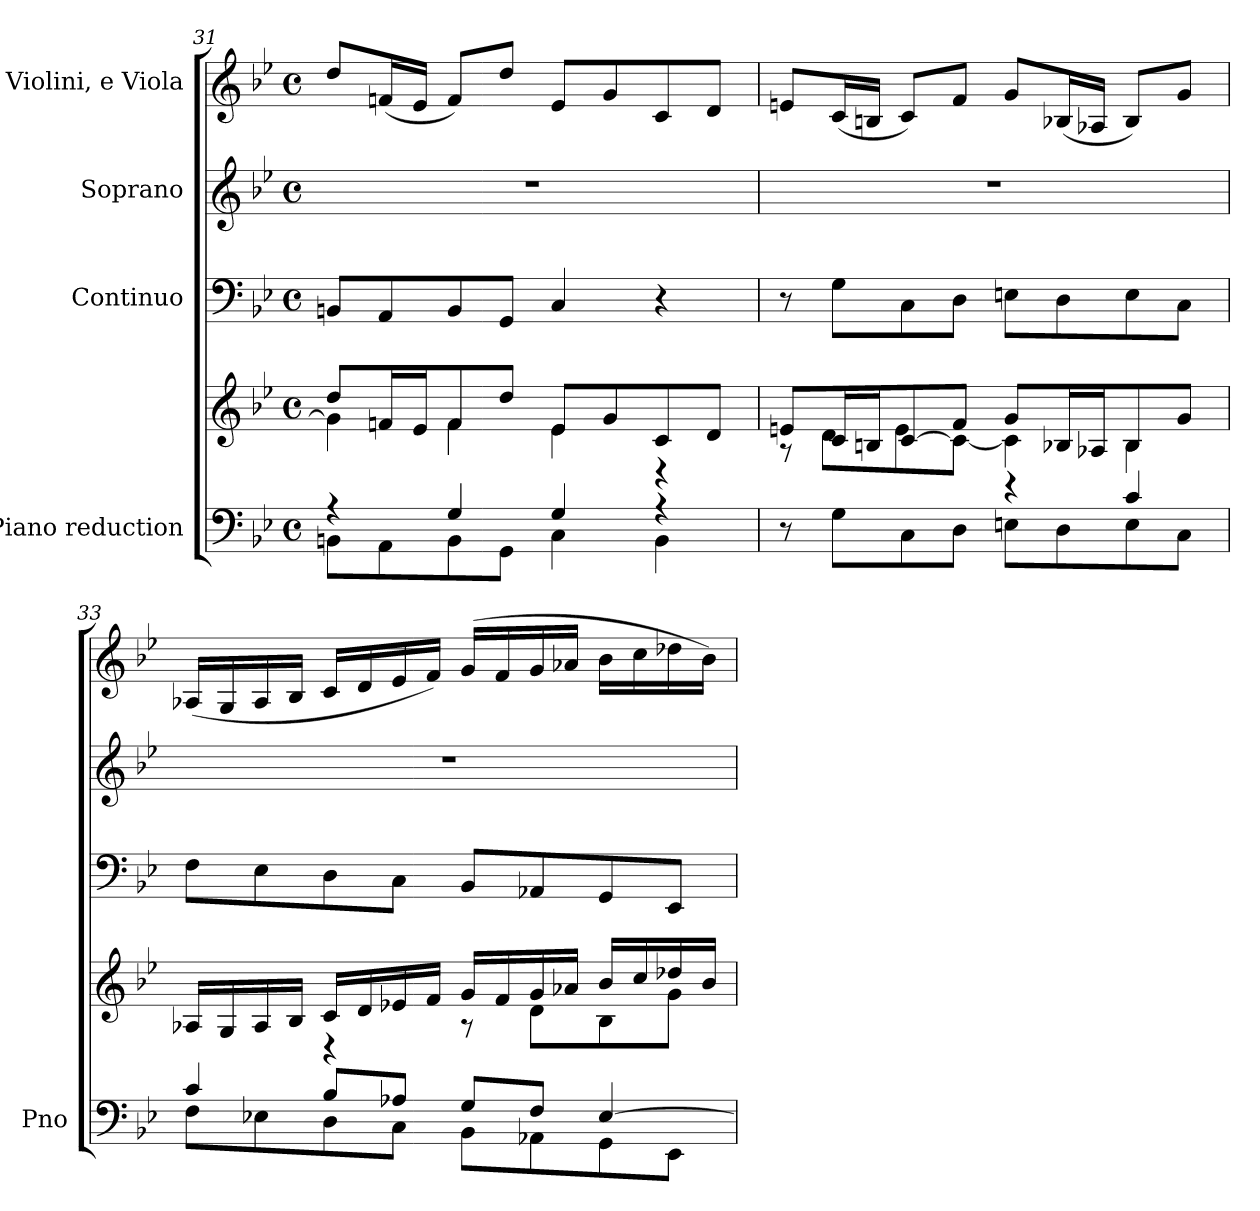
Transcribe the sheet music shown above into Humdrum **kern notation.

**kern	**kern	**kern	**kern	**kern
*part4	*part4	*part3	*part2	*part1
*staff5	*staff4	*staff3	*staff2	*staff1
*I"Piano reduction	*	*I"Continuo	*I"Soprano	*I"Violini, e Viola
*I'Pno	*	*	*	*
*clefF4	*clefG2	*clefF4	*clefG2	*clefG2
*k[b-e-]	*k[b-e-]	*k[b-e-]	*k[b-e-]	*k[b-e-]
*M4/4	*M4/4	*M4/4	*M4/4	*M4/4
*met(c)	*met(c)	*met(c)	*met(c)	*met(c)
=31	=31	=31	=31	=31
*^	*^	*	*	*
4r	8BBn\L	8dd/L	4g\]	8BBn/L	1r	8dd/L
.	8AA\	16fn/L	.	8AA/	.	(16fn/L
.	.	16e-/J	.	.	.	16e-/JJ
4G/	8BB\	8f/	4f\	8BB/	.	8f/L)
.	8GG\J	8dd/J	.	8GG/J	.	8dd/J
4G/	4C\	8e-/L	4e-\	4C/	.	8e-/L
.	.	8g/	.	.	.	8g/
4r	4BB\	8c/	4r	4r	.	8c/
.	.	8d/J	.	.	.	8d/J
=32	=32	=32	=32	=32	=32	=32
8r	8ryy	8en/L	8r	8r	1r	8en/L
8ryy	8G\L	16c/L	8d\L	8G\L	.	(16c/L
.	.	16Bn/J	.	.	.	16Bn/JJ
4ryy	8C\	[<8c/	8e\	8C\	.	8c/L)
.	8D\J	8f/J	8c\J_	8D\J	.	8f/J
4r	8En\L	8g/L	4c\]	8En\L	.	8g/L
.	8D\	16B-X/L	.	8D\	.	(16B-X/L
.	.	16A-X/J	.	.	.	16A-X/JJ
4c/	8E\	8B-/	4B-\	8E\	.	8B-/L)
.	8C\J	8g/J	.	8C\J	.	8g/J
=33	=33	=33	=33	=33	=33	=33
4c/	8F\L	16A-X/LL	4ryy	8F\L	1r	(16A-X/LL
.	.	16G/	.	.	.	16G/
.	8E-X\	16A-/	.	8E-\	.	16A-/
.	.	16B-/JJ	.	.	.	16B-/JJ
8B-/L	8D\	16c/LL	4r	8D\	.	16c/LL
.	.	16d/	.	.	.	16d/
8A-X/J	8C\J	16e-X/	.	8C\J	.	16e-/
.	.	16f/JJ	.	.	.	16f/JJ)
8G/L	8BB-\L	16g/LL	8r	8BB-/L	.	(16g/LL
.	.	16f/	.	.	.	16f/
8F/J	8AA-X\	16g/	8d\L	8AA-X/	.	16g/
.	.	16a-X/JJ	.	.	.	16a-X/JJ
[4E-/	8GG\	16b-/LL	8B-\	8GG/	.	16b-\LL
.	.	16cc/	.	.	.	16cc\
.	8EE-\J	16dd-X/	8g\J	8EE-/J	.	16dd-X\
.	.	16b-/JJ	.	.	.	16b-\JJ)
*v	*v	*	*	*	*	*
*	*v	*v	*	*	*
=	=	=	=	=
*-	*-	*-	*-	*-
